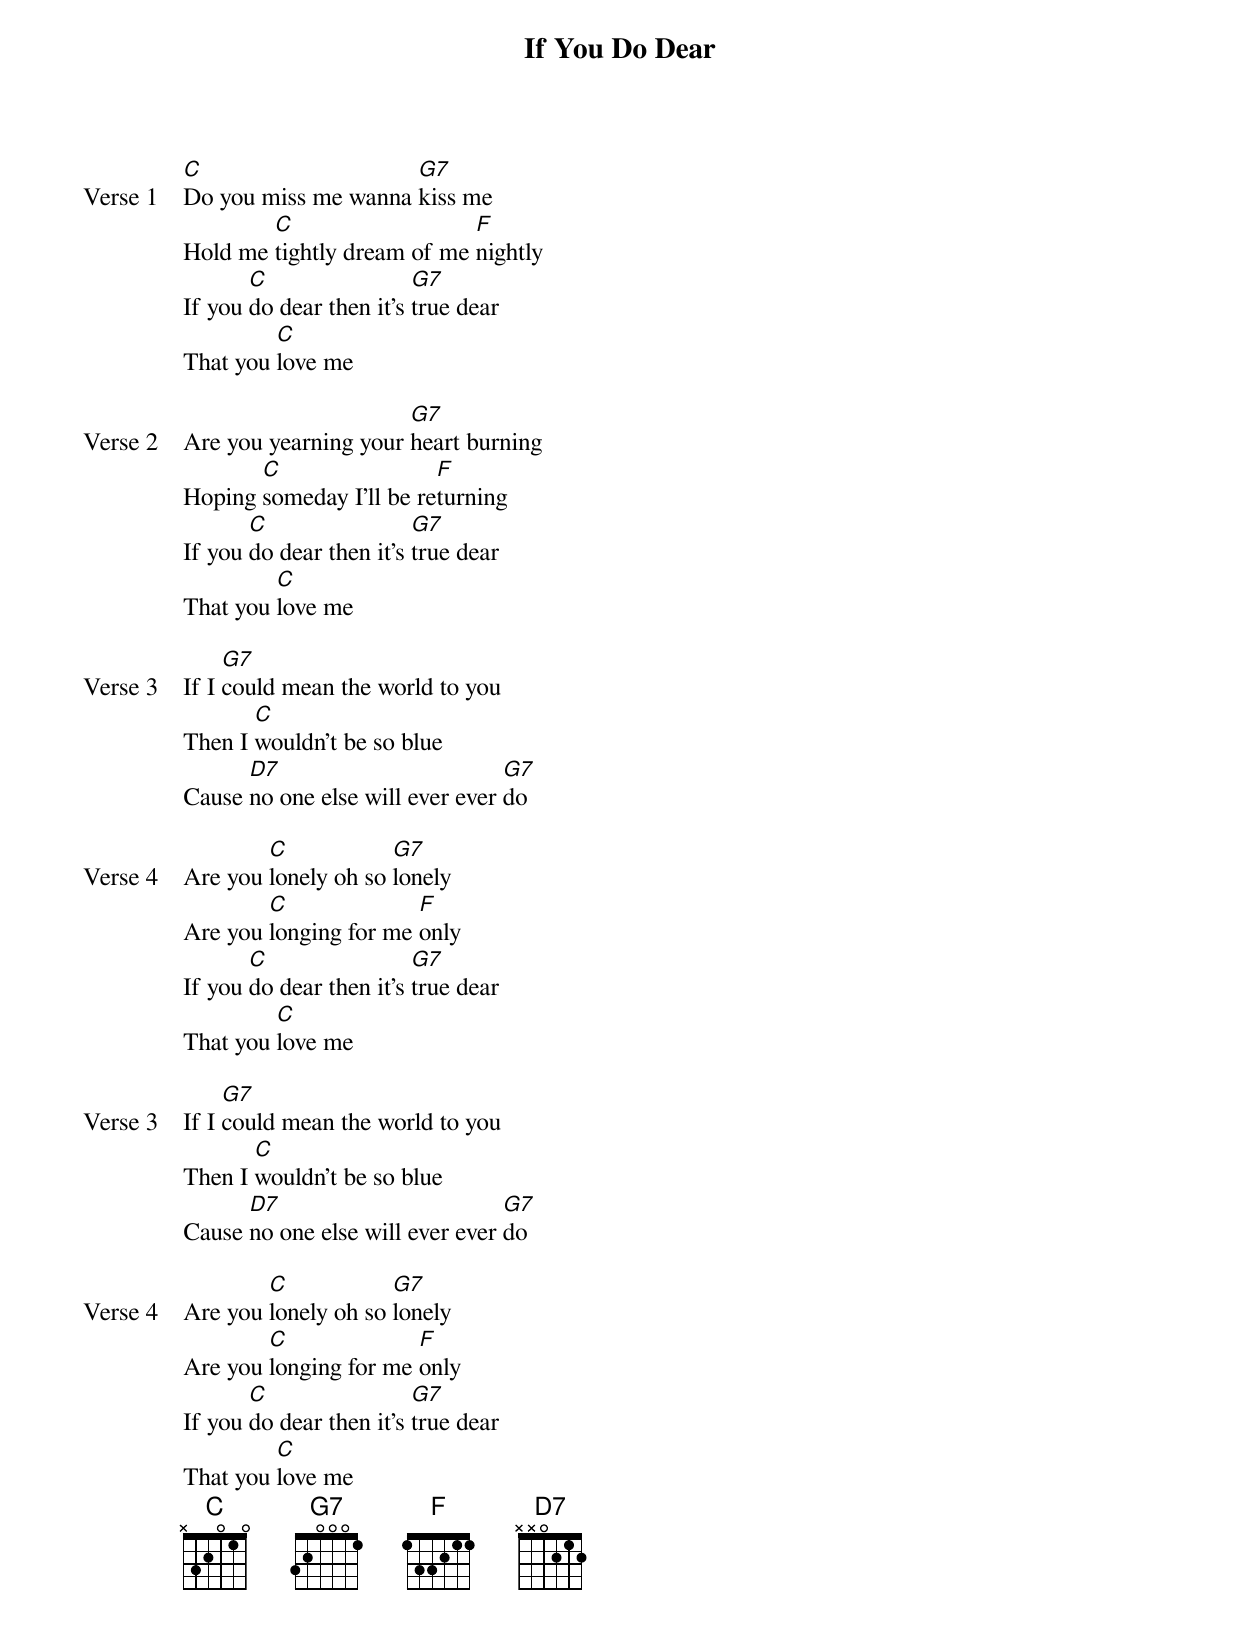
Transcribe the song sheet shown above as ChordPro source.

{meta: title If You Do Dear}
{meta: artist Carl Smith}
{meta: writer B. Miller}

{start_of_verse: Verse 1}
[C]Do you miss me wanna [G7]kiss me
Hold me [C]tightly dream of me [F]nightly
If you [C]do dear then it’s [G7]true dear
That you [C]love me
{end_of_verse}

{start_of_verse: Verse 2}
Are you yearning your [G7]heart burning
Hoping [C]someday I’ll be re[F]turning
If you [C]do dear then it’s [G7]true dear
That you [C]love me
{end_of_verse}

{start_of_verse: Verse 3}
If I [G7]could mean the world to you
Then I [C]wouldn’t be so blue
Cause [D7]no one else will ever ever [G7]do
{end_of_verse}

{start_of_verse: Verse 4}
Are you [C]lonely oh so [G7]lonely
Are you [C]longing for me [F]only
If you [C]do dear then it’s [G7]true dear
That you [C]love me
{end_of_verse}

{start_of_verse: Verse 3}
If I [G7]could mean the world to you
Then I [C]wouldn’t be so blue
Cause [D7]no one else will ever ever [G7]do
{end_of_verse}

{start_of_verse: Verse 4}
Are you [C]lonely oh so [G7]lonely
Are you [C]longing for me [F]only
If you [C]do dear then it’s [G7]true dear
That you [C]love me
{end_of_verse}
